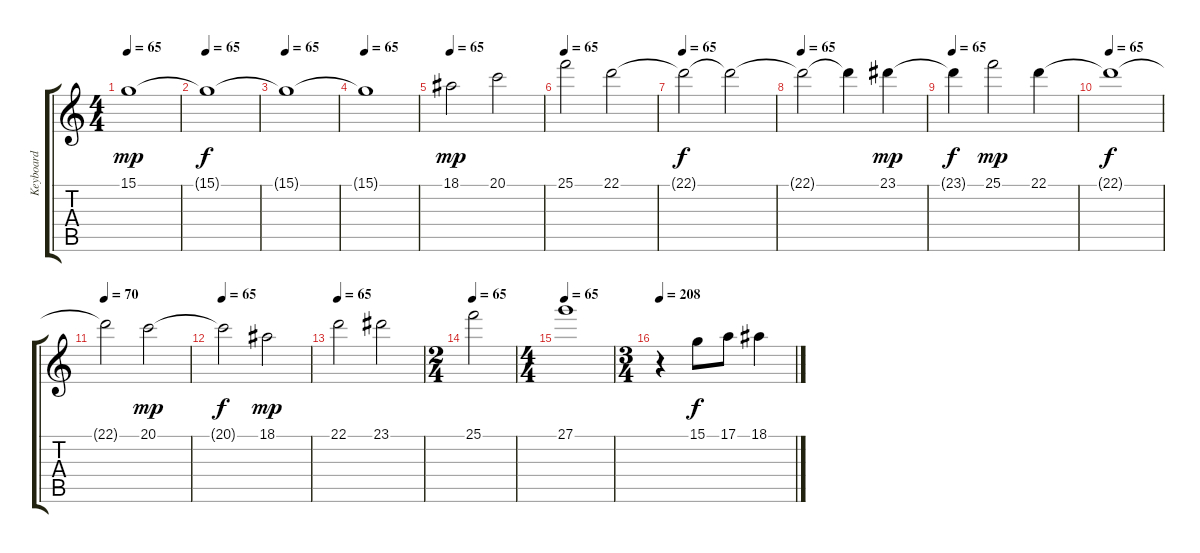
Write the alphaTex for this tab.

\track ("Keyboard" "Keyboard") {instrument stringensemble1}
\staff {score tabs}
\tuning (E4 B3 G3 D3 A2 E2) {hide}
\ts (4 4)
\tempo 65
\clef g2
\ks c
15.1.1{dy mp} |
\tempo 65
15.1{t}.1{dy f volume 5} |
\tempo 65
15.1{t}.1{volume 11} |
\tempo 65
15.1{t}.1 |
\tempo 65
18.1.2{dy mp} 20.1.2 |
\tempo 65
25.1.2 22.1.2{volume 8} |
\tempo 65
22.1{t}.2{dy f} 22.1{t}.2{volume 13} |
\tempo 65
22.1{t}.2 22.1{t}.4{volume 11} 23.1.4{dy mp} |
\tempo 65
23.1{t}.4{dy f} 25.1.2{dy mp} 22.1.4 |
\tempo 65
22.1{t}.1{dy f} |
\tempo 65
\tempo 70
22.1{t}.2 20.1.2{dy mp} |
\tempo 65
20.1{t}.2{dy f} 18.1.2{dy mp} |
\tempo 65
22.1.2 23.1.2 |
\ts (2 4)
\tempo 65
25.1.2 |
\ts (4 4)
\tempo 65
27.1.1 |
\ts (3 4)
\tempo 208
r.4{balance 4} 15.1.8{dy f} 17.1.8 18.1.4
